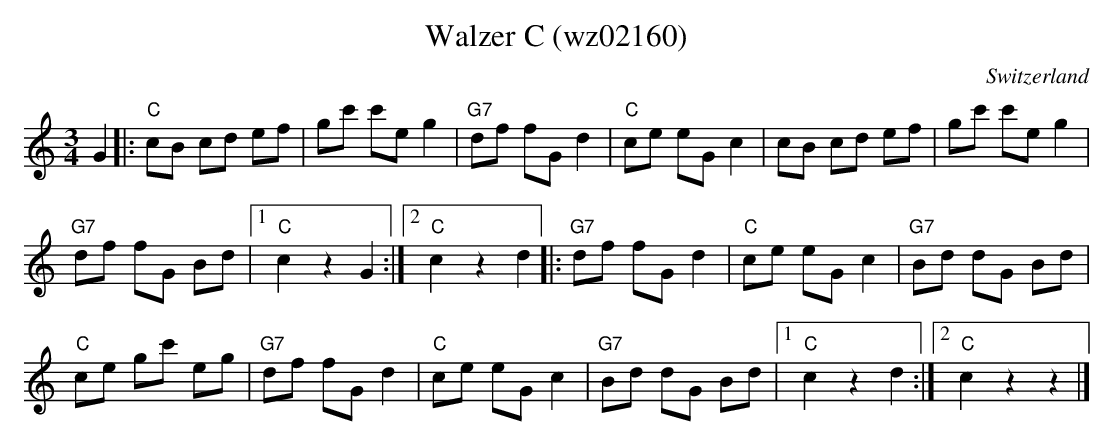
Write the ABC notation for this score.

X:1
T:Walzer C (wz02160)
O:Switzerland
M:3/4
L:1/8
K:C major
G2|: "C"cB cd ef | gc' c'eg2 | "G7"df fGd2 | "C"ce eGc2 | cB cd ef | gc' c'eg2 |
"G7"df fG Bd |1 "C"c2z2G2 :|2 "C"c2z2d2 |: "G7"df fGd2 | "C"ce eGc2 | "G7"Bd dG Bd |
"C"ce gc' eg | "G7"df fGd2 | "C"ce eGc2 |  "G7"Bd dG Bd |1 "C"c2z2d2 :|2 "C"c2z2z2 |]
